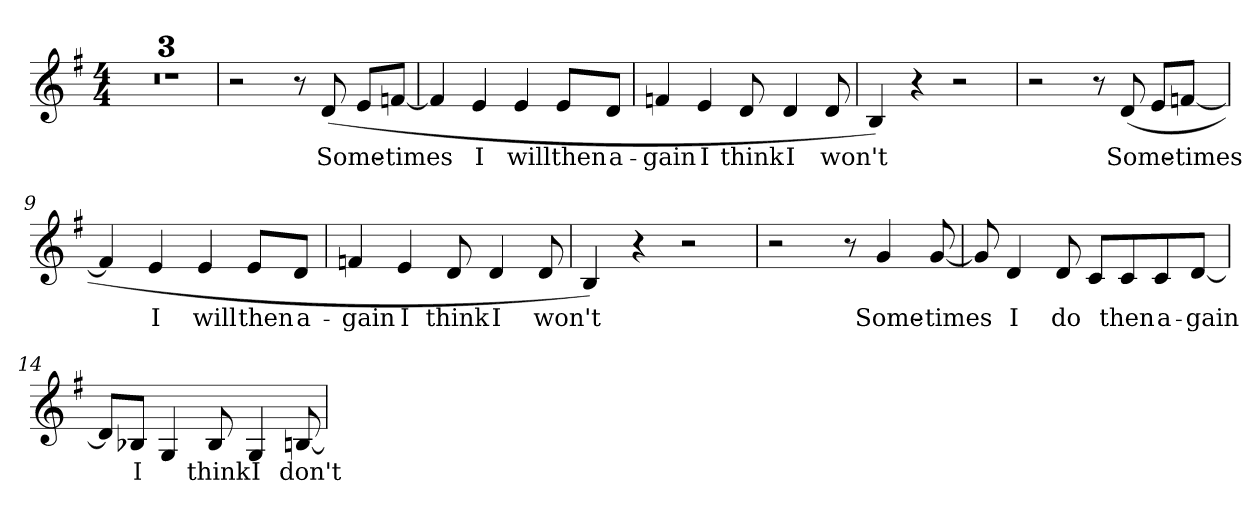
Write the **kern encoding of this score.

**kern	**text
*part1	*part1
*staff1	*staff1
!!LO:PB:g=z
*clefG2	*
*k[f#]	*
*G:	*
*M4/4	*
=1	=1
1r	.
=2	=2
1r	.
=3	=3
1r	.
=4	=4
2r	.
8r	.
!	!LO:LY:b:color=#000000
(8di/	Some-
8ei/L	.
!	!LO:LY:b:color=#000000
[8fni/J	-times
=5	=5
4fi/]	.
!	!LO:LY:b:color=#000000
4ei/	I
!	!LO:LY:b:color=#000000
4ei/	will
!	!LO:LY:b:color=#000000
8ei/L	then
!	!LO:LY:b:color=#000000
8di/J	a-
=6	=6
!	!LO:LY:b:color=#000000
4fni/	-gain
!	!LO:LY:b:color=#000000
4ei/	I
!	!LO:LY:b:color=#000000
8di/	think
!	!LO:LY:b:color=#000000
4di/	I
!	!LO:LY:b:color=#000000
8di/	won't
!!LO:LB:g=z
=7	=7
4Bi/)	.
4r	.
2r	.
=8	=8
2r	.
8r	.
!	!LO:LY:b:color=#000000
(8di/	Some-
8ei/L	.
!	!LO:LY:b:color=#000000
[8fni/J	-times
=9	=9
4fi/]	.
!	!LO:LY:b:color=#000000
4ei/	I
!	!LO:LY:b:color=#000000
4ei/	will
!	!LO:LY:b:color=#000000
8ei/L	then
!	!LO:LY:b:color=#000000
8di/J	a-
=10	=10
!	!LO:LY:b:color=#000000
4fni/	-gain
!	!LO:LY:b:color=#000000
4ei/	I
!	!LO:LY:b:color=#000000
8di/	think
!	!LO:LY:b:color=#000000
4di/	I
!	!LO:LY:b:color=#000000
8di/	won't
=11	=11
4Bi/)	.
4r	.
2r	.
!!LO:LB:g=z
=12	=12
2r	.
8r	.
!	!LO:LY:b:color=#000000
4gi/	Some-
!	!LO:LY:b:color=#000000
[8gi/	-times
=13	=13
8gi/]	.
!	!LO:LY:b:color=#000000
4di/	I
!	!LO:LY:b:color=#000000
8di/	do
8ci/L	.
!	!LO:LY:b:color=#000000
8ci/	then
!	!LO:LY:b:color=#000000
8ci/	a-
!	!LO:LY:b:color=#000000
[8di/J	-gain
=14	=14
8di/L]	.
!	!LO:LY:b:color=#000000
8B-Xi/J	I
4Gi/	.
!	!LO:LY:b:color=#000000
8B-i/	think
!	!LO:LY:b:color=#000000
4Gi/	I
!	!LO:LY:b:color=#000000
[8Bni/	don't
=	=
*-	*-
